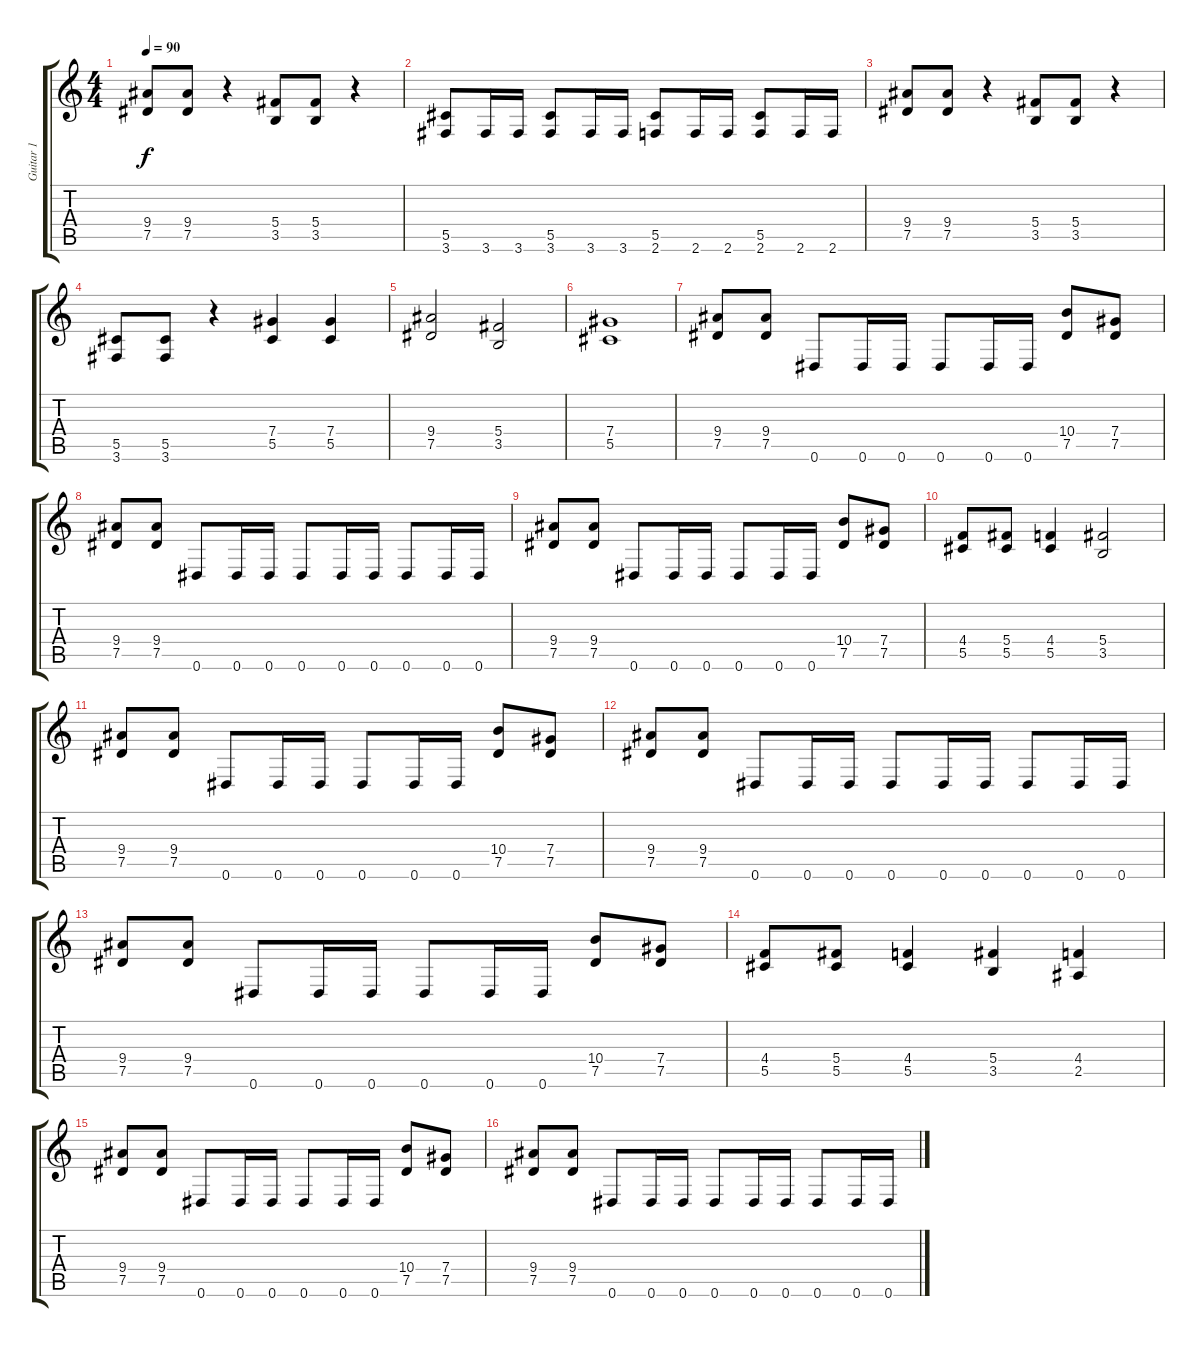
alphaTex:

\track ("Guitar 1" "Guitar 1") {instrument distortionguitar}
\staff {score tabs}
\tuning (Eb4 Bb3 Gb3 Db3 Ab2 Eb2) {hide}
\ts (4 4)
\tempo 90
\clef g2
\ks c
(9.4 7.5).8{dy f} (9.4 7.5).8 r.4 (5.4 3.5).8 (5.4 3.5).8 r.4 |
(5.5 3.6).8 3.6.16 3.6.16 (5.5 3.6).8 3.6.16 3.6.16 (5.5 2.6).8 2.6.16 2.6.16 (5.5 2.6).8 2.6.16 2.6.16 |
(9.4 7.5).8 (9.4 7.5).8 r.4 (5.4 3.5).8 (5.4 3.5).8 r.4 |
(5.5 3.6).8 (5.5 3.6).8 r.4 (7.4 5.5).4 (7.4 5.5).4 |
(9.4 7.5).2 (5.4 3.5).2 |
(7.4 5.5).1 |
(9.4 7.5).8 (9.4 7.5).8 0.6.8 0.6.16 0.6.16 0.6.8 0.6.16 0.6.16 (10.4 7.5).8 (7.4 7.5).8 |
(9.4 7.5).8 (9.4 7.5).8 0.6.8 0.6.16 0.6.16 0.6.8 0.6.16 0.6.16 0.6.8 0.6.16 0.6.16 |
(9.4 7.5).8 (9.4 7.5).8 0.6.8 0.6.16 0.6.16 0.6.8 0.6.16 0.6.16 (10.4 7.5).8 (7.4 7.5).8 |
(4.4 5.5).8 (5.4 5.5).8 (4.4 5.5).4 (5.4 3.5).2 |
(9.4 7.5).8 (9.4 7.5).8 0.6.8 0.6.16 0.6.16 0.6.8 0.6.16 0.6.16 (10.4 7.5).8 (7.4 7.5).8 |
(9.4 7.5).8 (9.4 7.5).8 0.6.8 0.6.16 0.6.16 0.6.8 0.6.16 0.6.16 0.6.8 0.6.16 0.6.16 |
(9.4 7.5).8 (9.4 7.5).8 0.6.8 0.6.16 0.6.16 0.6.8 0.6.16 0.6.16 (10.4 7.5).8 (7.4 7.5).8 |
(4.4 5.5).8 (5.4 5.5).8 (4.4 5.5).4 (5.4 3.5).4 (4.4 2.5).4 |
(9.4 7.5).8 (9.4 7.5).8 0.6.8 0.6.16 0.6.16 0.6.8 0.6.16 0.6.16 (10.4 7.5).8 (7.4 7.5).8 |
(9.4 7.5).8 (9.4 7.5).8 0.6.8 0.6.16 0.6.16 0.6.8 0.6.16 0.6.16 0.6.8 0.6.16 0.6.16
